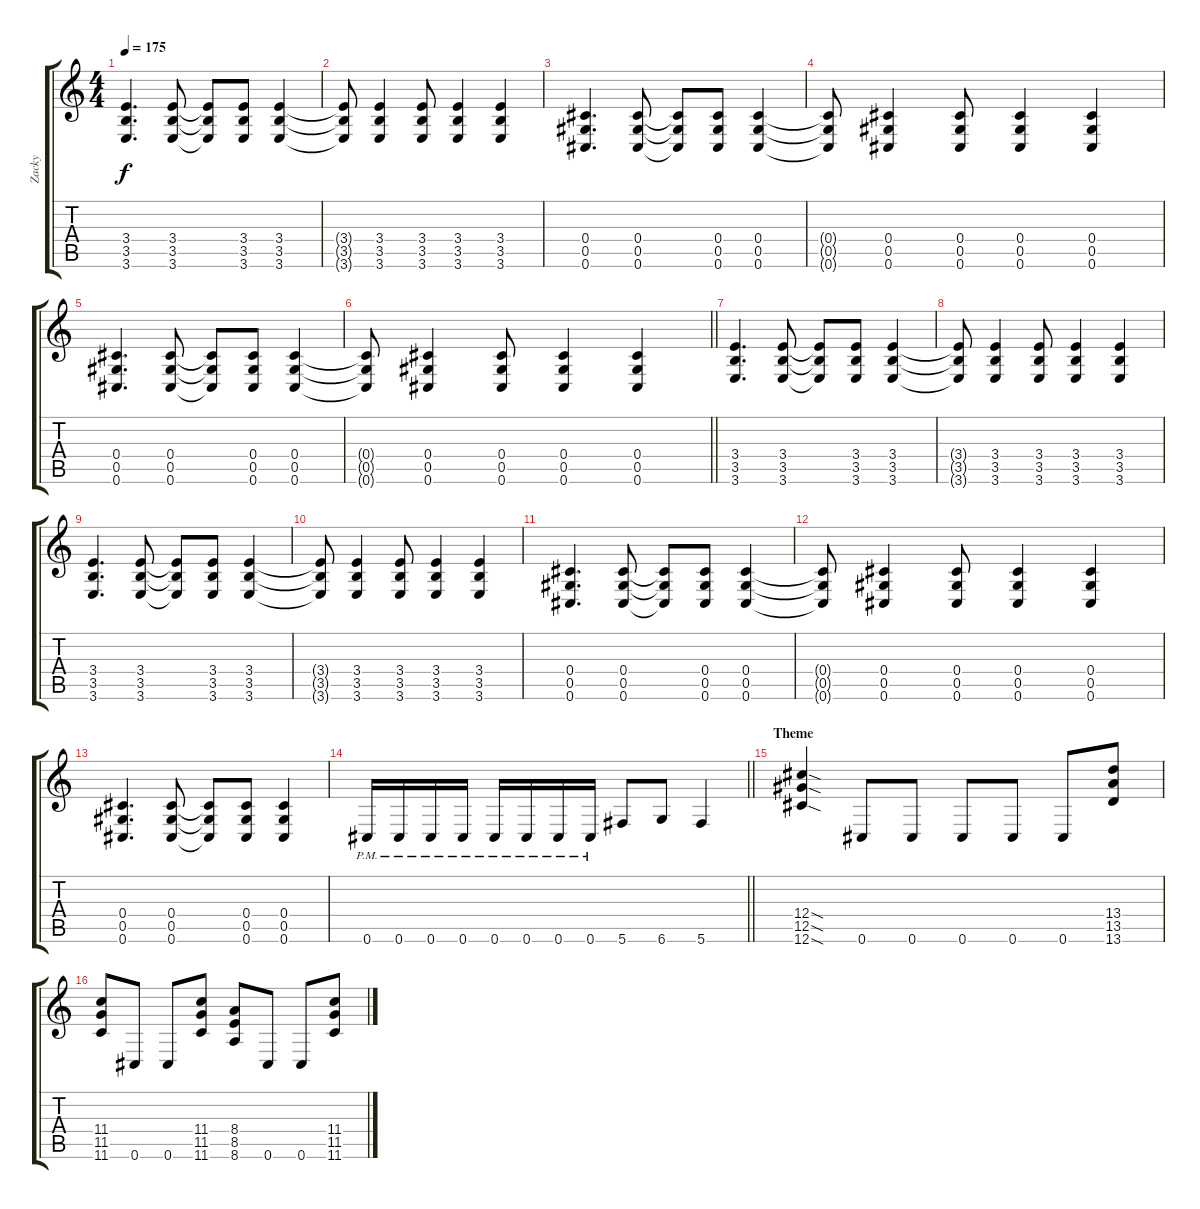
\track ("Zacky" "Zacky") {instrument distortionguitar}
\staff {score tabs}
\tuning (Eb4 Bb3 Gb3 Db3 Ab2 Db2) {hide}
\ts (4 4)
\tempo 175
\clef g2
\ks c
(3.4 3.5 3.6).4{d dy f} (3.4 3.5 3.6).8 (3.4{t} 3.5{t} 3.6{t}).8 (3.4 3.5 3.6).8 (3.4 3.5 3.6).4 |
(3.4{t} 3.5{t} 3.6{t}).8 (3.4 3.5 3.6).4 (3.4 3.5 3.6).8 (3.4 3.5 3.6).4 (3.4 3.5 3.6).4 |
(0.4 0.5 0.6).4{d} (0.4 0.5 0.6).8 (0.4{t} 0.5{t} 0.6{t}).8 (0.4 0.5 0.6).8 (0.4 0.5 0.6).4 |
(0.4{t} 0.5{t} 0.6{t}).8 (0.4 0.5 0.6).4 (0.4 0.5 0.6).8 (0.4 0.5 0.6).4 (0.4 0.5 0.6).4 |
(0.4 0.5 0.6).4{d} (0.4 0.5 0.6).8 (0.4{t} 0.5{t} 0.6{t}).8 (0.4 0.5 0.6).8 (0.4 0.5 0.6).4 |
\barLineRight lightlight
(0.4{t} 0.5{t} 0.6{t}).8 (0.4 0.5 0.6).4 (0.4 0.5 0.6).8 (0.4 0.5 0.6).4 (0.4 0.5 0.6).4 |
(3.4 3.5 3.6).4{d} (3.4 3.5 3.6).8 (3.4{t} 3.5{t} 3.6{t}).8 (3.4 3.5 3.6).8 (3.4 3.5 3.6).4 |
(3.4{t} 3.5{t} 3.6{t}).8 (3.4 3.5 3.6).4 (3.4 3.5 3.6).8 (3.4 3.5 3.6).4 (3.4 3.5 3.6).4 |
(3.4 3.5 3.6).4{d} (3.4 3.5 3.6).8 (3.4{t} 3.5{t} 3.6{t}).8 (3.4 3.5 3.6).8 (3.4 3.5 3.6).4 |
(3.4{t} 3.5{t} 3.6{t}).8 (3.4 3.5 3.6).4 (3.4 3.5 3.6).8 (3.4 3.5 3.6).4 (3.4 3.5 3.6).4 |
(0.4 0.5 0.6).4{d} (0.4 0.5 0.6).8 (0.4{t} 0.5{t} 0.6{t}).8 (0.4 0.5 0.6).8 (0.4 0.5 0.6).4 |
(0.4{t} 0.5{t} 0.6{t}).8 (0.4 0.5 0.6).4 (0.4 0.5 0.6).8 (0.4 0.5 0.6).4 (0.4 0.5 0.6).4 |
(0.4 0.5 0.6).4{d} (0.4 0.5 0.6).8 (0.4{t} 0.5{t} 0.6{t}).8 (0.4 0.5 0.6).8 (0.4 0.5 0.6).4 |
\barLineRight lightlight
0.6{pm}.16 0.6{pm}.16 0.6{pm}.16 0.6{pm}.16 0.6{pm}.16 0.6{pm}.16 0.6{pm}.16 0.6{pm}.16 5.6.8 6.6.8 5.6.4 |
\section ("" "Theme")
(12.4{sod} 12.5{sod} 12.6{sod}).4 0.6.8 0.6.8 0.6.8 0.6.8 0.6.8 (13.4 13.5 13.6).8 |
(11.4 11.5 11.6).8 0.6.8 0.6.8 (11.4 11.5 11.6).8 (8.4 8.5 8.6).8 0.6.8 0.6.8 (11.4 11.5 11.6).8
